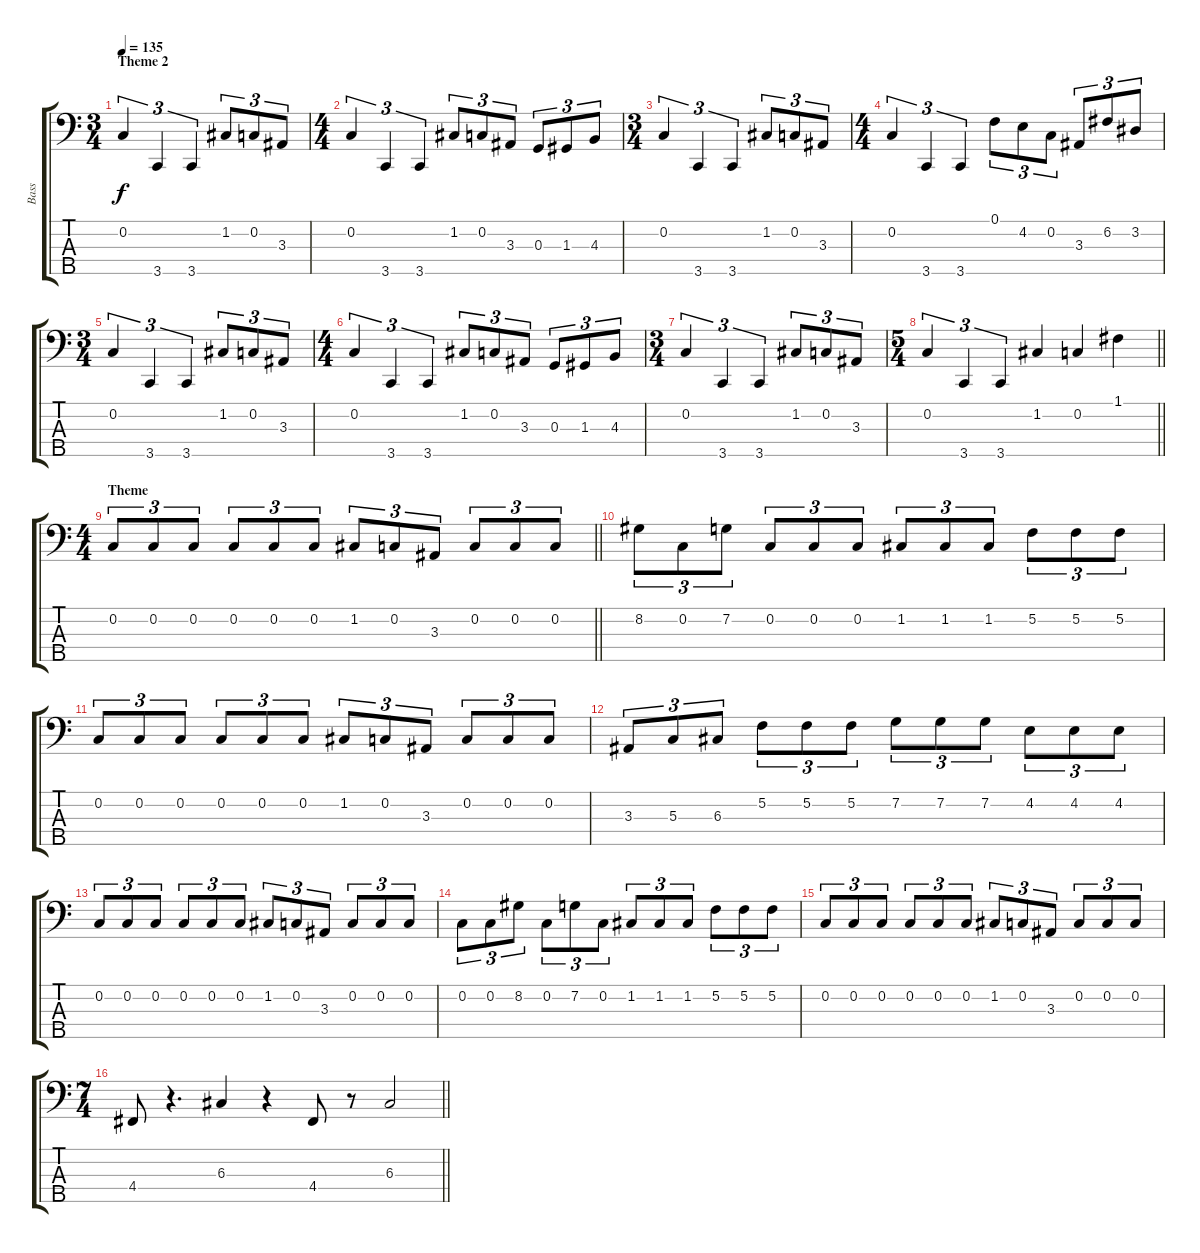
\track ("Bass" "Bass") {instrument electricbasspick}
\staff {score tabs}
\tuning (F2 C2 G1 D1 A0) {hide}
\ts (3 4)
\section ("" "Theme 2")
\tempo 135
\clef f4
\ks c
0.2.4{tu (3 2) dy f} 3.5.4{tu (3 2)} 3.5.4{tu (3 2)} 1.2.8{tu (3 2)} 0.2.8{tu (3 2)} 3.3.8{tu (3 2)} |
\ts (4 4)
0.2.4{tu (3 2)} 3.5.4{tu (3 2)} 3.5.4{tu (3 2)} 1.2.8{tu (3 2)} 0.2.8{tu (3 2)} 3.3.8{tu (3 2)} 0.3.8{tu (3 2)} 1.3.8{tu (3 2)} 4.3.8{tu (3 2)} |
\ts (3 4)
0.2.4{tu (3 2)} 3.5.4{tu (3 2)} 3.5.4{tu (3 2)} 1.2.8{tu (3 2)} 0.2.8{tu (3 2)} 3.3.8{tu (3 2)} |
\ts (4 4)
0.2.4{tu (3 2)} 3.5.4{tu (3 2)} 3.5.4{tu (3 2)} 0.1.8{tu (3 2)} 4.2.8{tu (3 2)} 0.2.8{tu (3 2)} 3.3.8{tu (3 2)} 6.2.8{tu (3 2)} 3.2.8{tu (3 2)} |
\ts (3 4)
0.2.4{tu (3 2)} 3.5.4{tu (3 2)} 3.5.4{tu (3 2)} 1.2.8{tu (3 2)} 0.2.8{tu (3 2)} 3.3.8{tu (3 2)} |
\ts (4 4)
0.2.4{tu (3 2)} 3.5.4{tu (3 2)} 3.5.4{tu (3 2)} 1.2.8{tu (3 2)} 0.2.8{tu (3 2)} 3.3.8{tu (3 2)} 0.3.8{tu (3 2)} 1.3.8{tu (3 2)} 4.3.8{tu (3 2)} |
\ts (3 4)
0.2.4{tu (3 2)} 3.5.4{tu (3 2)} 3.5.4{tu (3 2)} 1.2.8{tu (3 2)} 0.2.8{tu (3 2)} 3.3.8{tu (3 2)} |
\ts (5 4)
\barLineRight lightlight
0.2.4{tu (3 2)} 3.5.4{tu (3 2)} 3.5.4{tu (3 2)} 1.2.4 0.2.4 1.1.4 |
\ts (4 4)
\section ("" "Theme")
\barLineRight lightlight
0.2.8{tu (3 2)} 0.2.8{tu (3 2)} 0.2.8{tu (3 2)} 0.2.8{tu (3 2)} 0.2.8{tu (3 2)} 0.2.8{tu (3 2)} 1.2.8{tu (3 2)} 0.2.8{tu (3 2)} 3.3.8{tu (3 2)} 0.2.8{tu (3 2)} 0.2.8{tu (3 2)} 0.2.8{tu (3 2)} |
\section ("" "")
8.2.8{tu (3 2)} 0.2.8{tu (3 2)} 7.2.8{tu (3 2)} 0.2.8{tu (3 2)} 0.2.8{tu (3 2)} 0.2.8{tu (3 2)} 1.2.8{tu (3 2)} 1.2.8{tu (3 2)} 1.2.8{tu (3 2)} 5.2.8{tu (3 2)} 5.2.8{tu (3 2)} 5.2.8{tu (3 2)} |
0.2.8{tu (3 2)} 0.2.8{tu (3 2)} 0.2.8{tu (3 2)} 0.2.8{tu (3 2)} 0.2.8{tu (3 2)} 0.2.8{tu (3 2)} 1.2.8{tu (3 2)} 0.2.8{tu (3 2)} 3.3.8{tu (3 2)} 0.2.8{tu (3 2)} 0.2.8{tu (3 2)} 0.2.8{tu (3 2)} |
3.3.8{tu (3 2)} 5.3.8{tu (3 2)} 6.3.8{tu (3 2)} 5.2.8{tu (3 2)} 5.2.8{tu (3 2)} 5.2.8{tu (3 2)} 7.2.8{tu (3 2)} 7.2.8{tu (3 2)} 7.2.8{tu (3 2)} 4.2.8{tu (3 2)} 4.2.8{tu (3 2)} 4.2.8{tu (3 2)} |
0.2.8{tu (3 2)} 0.2.8{tu (3 2)} 0.2.8{tu (3 2)} 0.2.8{tu (3 2)} 0.2.8{tu (3 2)} 0.2.8{tu (3 2)} 1.2.8{tu (3 2)} 0.2.8{tu (3 2)} 3.3.8{tu (3 2)} 0.2.8{tu (3 2)} 0.2.8{tu (3 2)} 0.2.8{tu (3 2)} |
0.2.8{tu (3 2)} 0.2.8{tu (3 2)} 8.2.8{tu (3 2)} 0.2.8{tu (3 2)} 7.2.8{tu (3 2)} 0.2.8{tu (3 2)} 1.2.8{tu (3 2)} 1.2.8{tu (3 2)} 1.2.8{tu (3 2)} 5.2.8{tu (3 2)} 5.2.8{tu (3 2)} 5.2.8{tu (3 2)} |
0.2.8{tu (3 2)} 0.2.8{tu (3 2)} 0.2.8{tu (3 2)} 0.2.8{tu (3 2)} 0.2.8{tu (3 2)} 0.2.8{tu (3 2)} 1.2.8{tu (3 2)} 0.2.8{tu (3 2)} 3.3.8{tu (3 2)} 0.2.8{tu (3 2)} 0.2.8{tu (3 2)} 0.2.8{tu (3 2)} |
\ts (7 4)
\barLineRight lightlight
4.4.8 r.4{d} 6.3.4 r.4 4.4.8 r.8 6.3.2
